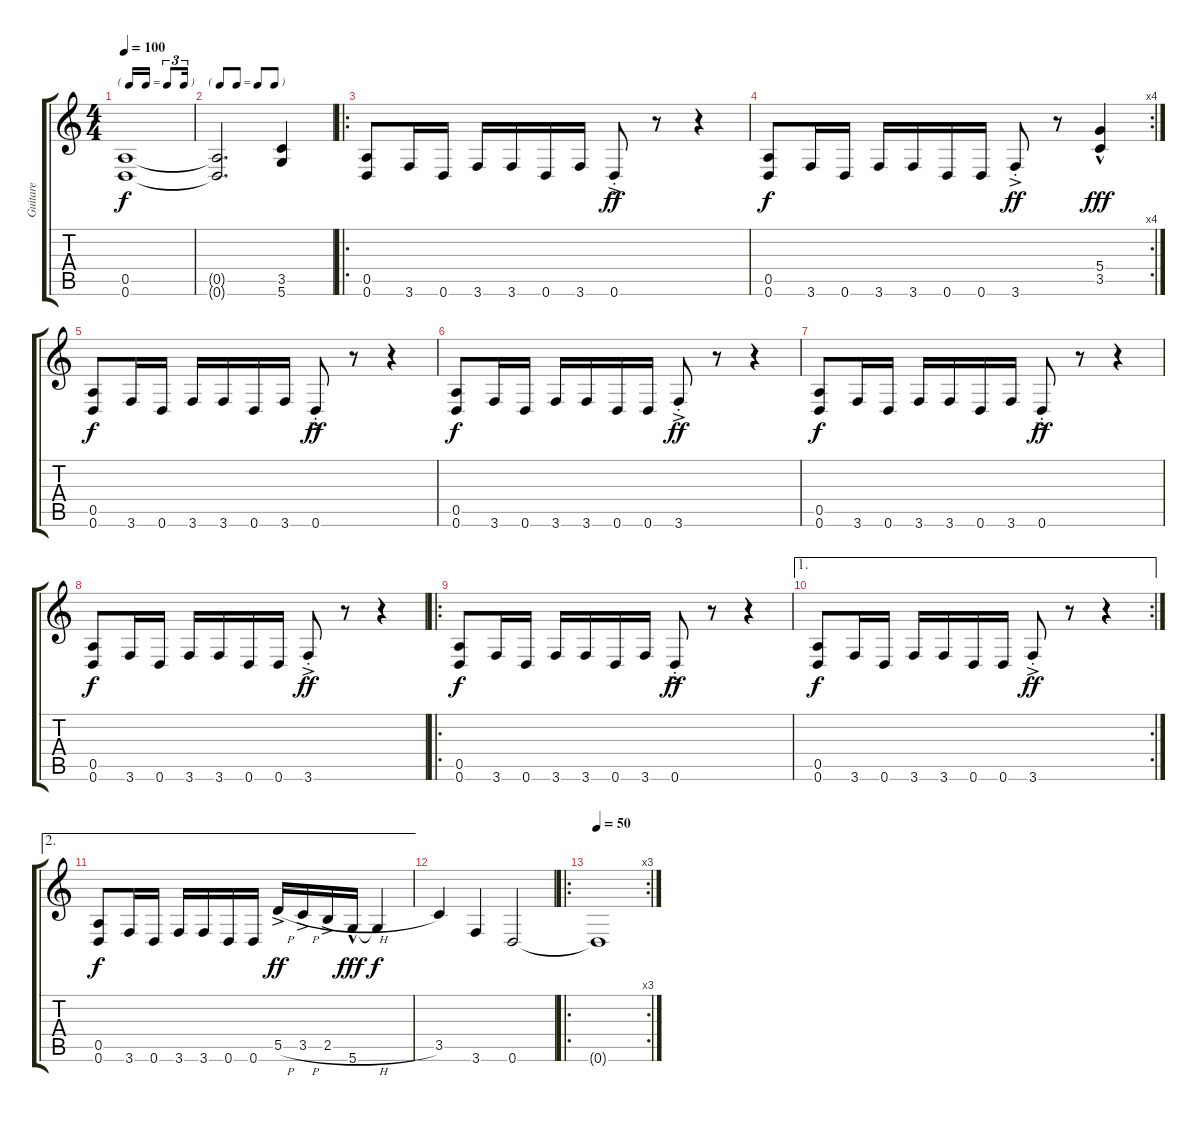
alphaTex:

\track ("Guitare" "Guitare") {instrument overdrivenguitar}
\staff {score tabs}
\tuning (E4 B3 G3 D3 A2 D2) {hide}
\ts (4 4)
\tf triplet16th
\tempo 100
\clef g2
\ks c
(0.5{t} 0.6{t}).1{dy f} |
\tf none
(0.5{t} 0.6{t}).2{d} (3.5 5.6).4 |
\ro
(0.5 0.6).8 3.6.16 0.6.16 3.6.16 3.6.16 0.6.16 3.6.16 0.6{ac st}.8{dy ff} r.8 r.4 |
\rc 4
(0.5 0.6).8{dy f} 3.6.16 0.6.16 3.6.16 3.6.16 0.6.16 0.6.16 3.6{ac st}.8{dy ff} r.8 (5.4 3.5{hac}).4{dy fff} |
(0.5 0.6).8{dy f} 3.6.16 0.6.16 3.6.16 3.6.16 0.6.16 3.6.16 0.6{ac st}.8{dy ff} r.8 r.4 |
(0.5 0.6).8{dy f} 3.6.16 0.6.16 3.6.16 3.6.16 0.6.16 0.6.16 3.6{ac st}.8{dy ff} r.8 r.4 |
(0.5 0.6).8{dy f} 3.6.16 0.6.16 3.6.16 3.6.16 0.6.16 3.6.16 0.6{ac st}.8{dy ff} r.8 r.4 |
(0.5 0.6).8{dy f} 3.6.16 0.6.16 3.6.16 3.6.16 0.6.16 0.6.16 3.6{ac st}.8{dy ff} r.8 r.4 |
\ro
(0.5 0.6).8{dy f} 3.6.16 0.6.16 3.6.16 3.6.16 0.6.16 3.6.16 0.6{ac st}.8{dy ff} r.8 r.4 |
\ae 1
\rc 2
(0.5 0.6).8{dy f} 3.6.16 0.6.16 3.6.16 3.6.16 0.6.16 0.6.16 3.6{ac st}.8{dy ff} r.8 r.4 |
\ae 2
(0.5 0.6).8{dy f} 3.6.16 0.6.16 3.6.16 3.6.16 0.6.16 0.6.16 5.5{h ac}.16{dy ff} 3.5{h ac}.16 2.5{h ac}.16 5.6{hac}.16{dy fff} 5.6{t}.4{dy f} |
3.5.4 3.6.4 0.6.2 |
\ro
\rc 3
\tempo 50
0.6{t}.1
